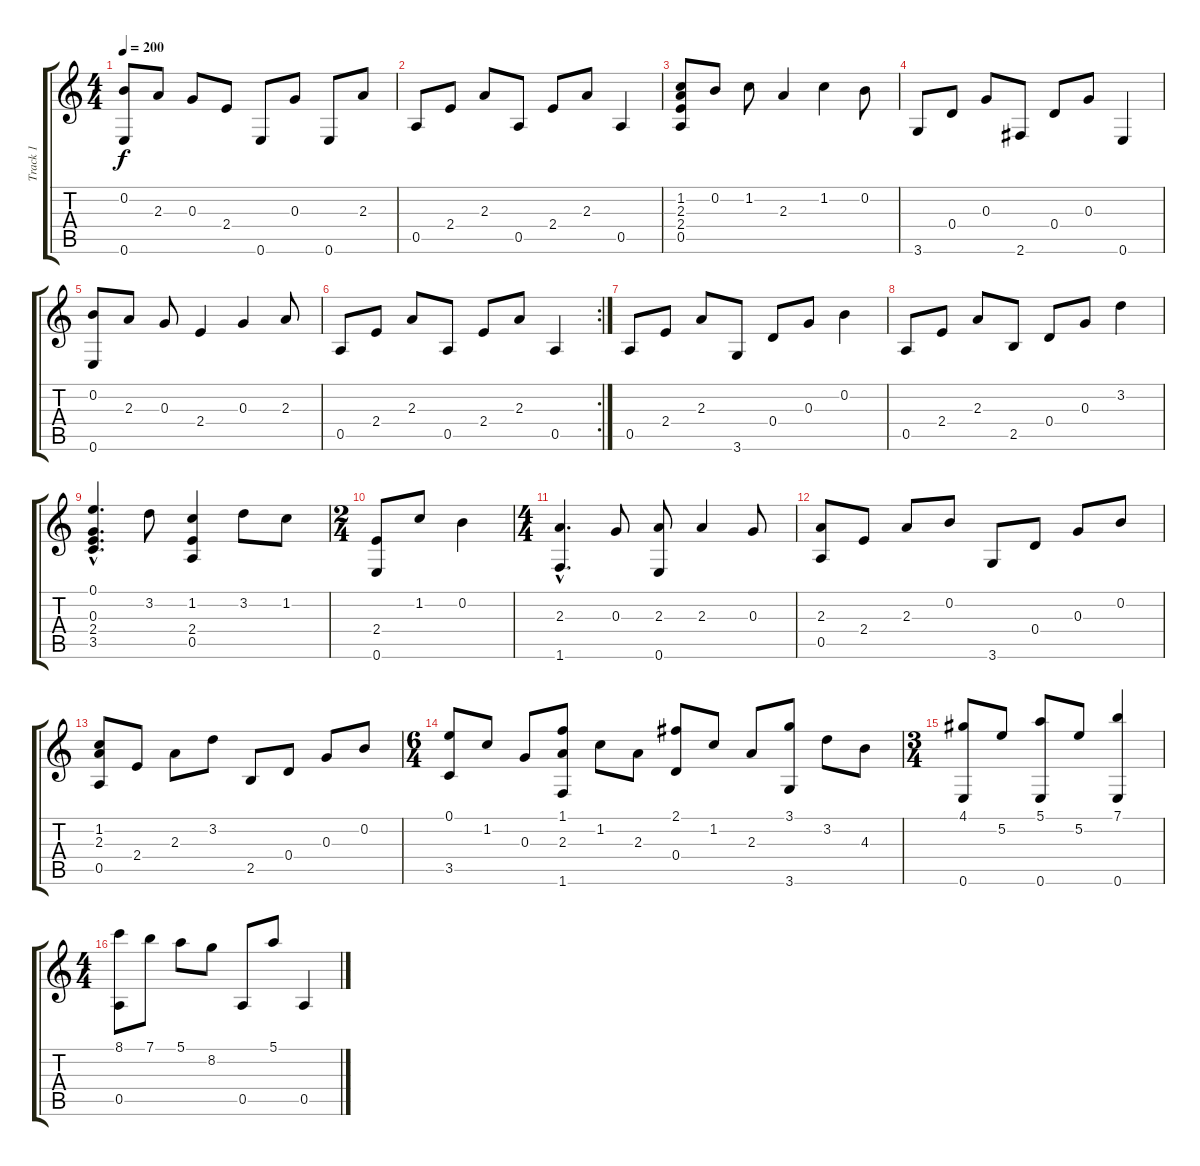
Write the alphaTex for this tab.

\track ("Track 1" "Track 1") {instrument acousticguitarnylon}
\staff {score tabs}
\tuning (E4 B3 G3 D3 A2 E2) {hide}
\ts (4 4)
\tempo 200
\clef g2
\ks c
(0.2 0.6).8{dy f} 2.3.8 0.3.8 2.4.8 0.6.8 0.3.8 0.6.8 2.3.8 |
0.5.8 2.4.8 2.3.8 0.5.8 2.4.8 2.3.8 0.5.4 |
(1.2 2.3 2.4 0.5).8 0.2.8 1.2.8 2.3.4 1.2.4 0.2.8 |
3.6.8 0.4.8 0.3.8 2.6.8 0.4.8 0.3.8 0.6.4 |
(0.2 0.6).8 2.3.8 0.3.8 2.4.4 0.3.4 2.3.8 |
\rc 2
0.5.8 2.4.8 2.3.8 0.5.8 2.4.8 2.3.8 0.5.4 |
0.5.8 2.4.8 2.3.8 3.6.8 0.4.8 0.3.8 0.2.4 |
0.5.8 2.4.8 2.3.8 2.5.8 0.4.8 0.3.8 3.2.4 |
(0.1{hac} 0.3{hac} 2.4{hac} 3.5{hac}).4{d} 3.2.8 (1.2 2.4 0.5).4 3.2.8 1.2.8 |
\ts (2 4)
(2.4 0.6).8 1.2.8 0.2.4 |
\ts (4 4)
(2.3{hac} 1.6{hac}).4{d} 0.3.8 (2.3 0.6).8 2.3.4 0.3.8 |
(2.3 0.5).8 2.4.8 2.3.8 0.2.8 3.6.8 0.4.8 0.3.8 0.2.8 |
(1.2 2.3 0.5).8 2.4.8 2.3.8 3.2.8 2.5.8 0.4.8 0.3.8 0.2.8 |
\ts (6 4)
(0.1 3.5).8 1.2.8 0.3.8 (1.1 2.3 1.6).8 1.2.8 2.3.8 (2.1 0.4).8 1.2.8 2.3.8 (3.1 3.6).8 3.2.8 4.3.8 |
\ts (3 4)
(4.1 0.6).8 5.2.8 (5.1 0.6).8 5.2.8 (7.1 0.6).4 |
\ts (4 4)
(8.1 0.5).8 7.1.8 5.1.8 8.2.8 0.5.8 5.1.8 0.5.4
